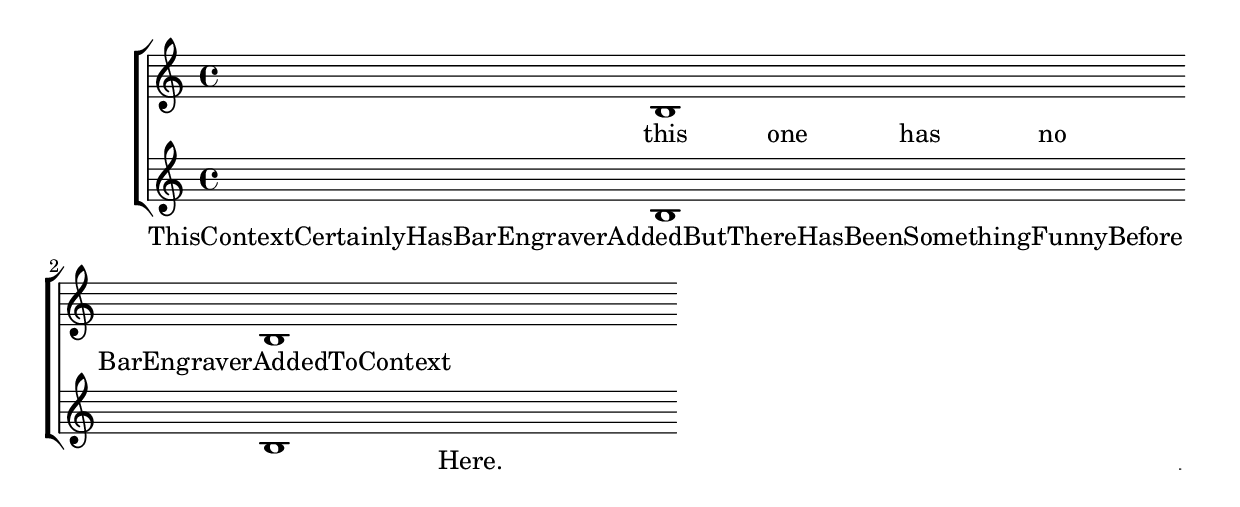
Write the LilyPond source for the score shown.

\version "2.3.22"

\header{
texidoc="
Adding a @code{Bar_engraver} to the Lyrics context makes sure that
lyrics do not collide with barlines.
"
}

\score {
	\context StaffGroup <<
	 \context Staff {
	        b1 \bar "|:" b1 \bar ":|"
	}
	\lyricmode <<
	 	\context LyricsWithBars {
%		        thisContextHasBarEngraver1  added
		        ThisContextCertainlyHasBarEngraverAddedButThereHasBeenSomethingFunnyBefore1.  Here.
		}
		\context Lyrics {
		        this4 one has no BarEngraverAddedToContext1
		}
	>>
	 \new Staff { b1 b1 }
	>>
	\layout {
		raggedright = ##t
		\context {
			\Score
			\accepts "LyricsWithBars"
		}
		\context {
			\Lyrics
			\consists "Bar_engraver"
			\name "LyricsWithBars"
		}
	}
}

